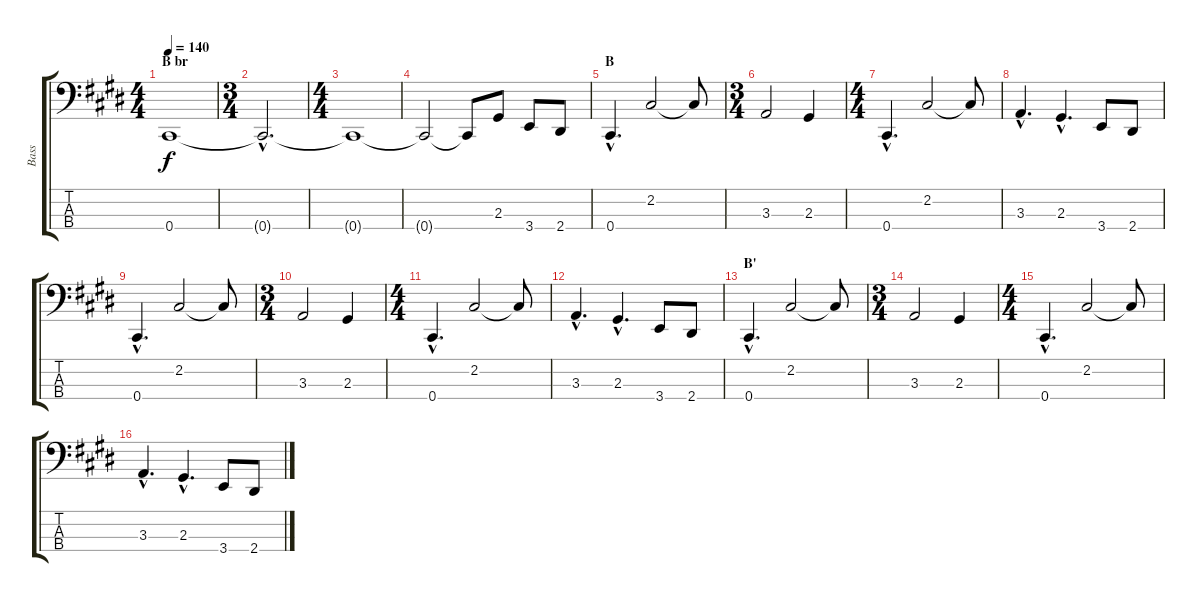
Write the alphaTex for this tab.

\track ("Bass" "Bass") {instrument electricbassfinger}
\staff {score tabs}
\tuning (E2 B1 Gb1 Db1) {hide}
\ts (4 4)
\section ("" "B br")
\tempo 140
\clef f4
\ks e
0.4.1{dy f} |
\ts (3 4)
0.4{hac t}.2{d} |
\ts (4 4)
0.4{t}.1 |
0.4{t}.2 0.4{t}.8 2.3.8 3.4.8 2.4.8 |
\section ("" "B")
0.4{hac}.4{d} 2.2.2 2.2{t}.8 |
\ts (3 4)
3.3.2 2.3.4 |
\ts (4 4)
0.4{hac}.4{d} 2.2.2 2.2{t}.8 |
3.3{hac}.4{d} 2.3{hac}.4{d} 3.4.8 2.4.8 |
0.4{hac}.4{d} 2.2.2 2.2{t}.8 |
\ts (3 4)
3.3.2 2.3.4 |
\ts (4 4)
0.4{hac}.4{d} 2.2.2 2.2{t}.8 |
3.3{hac}.4{d} 2.3{hac}.4{d} 3.4.8 2.4.8 |
\section ("" "B'")
0.4{hac}.4{d} 2.2.2 2.2{t}.8 |
\ts (3 4)
3.3.2 2.3.4 |
\ts (4 4)
0.4{hac}.4{d} 2.2.2 2.2{t}.8 |
3.3{hac}.4{d} 2.3{hac}.4{d} 3.4.8 2.4.8
